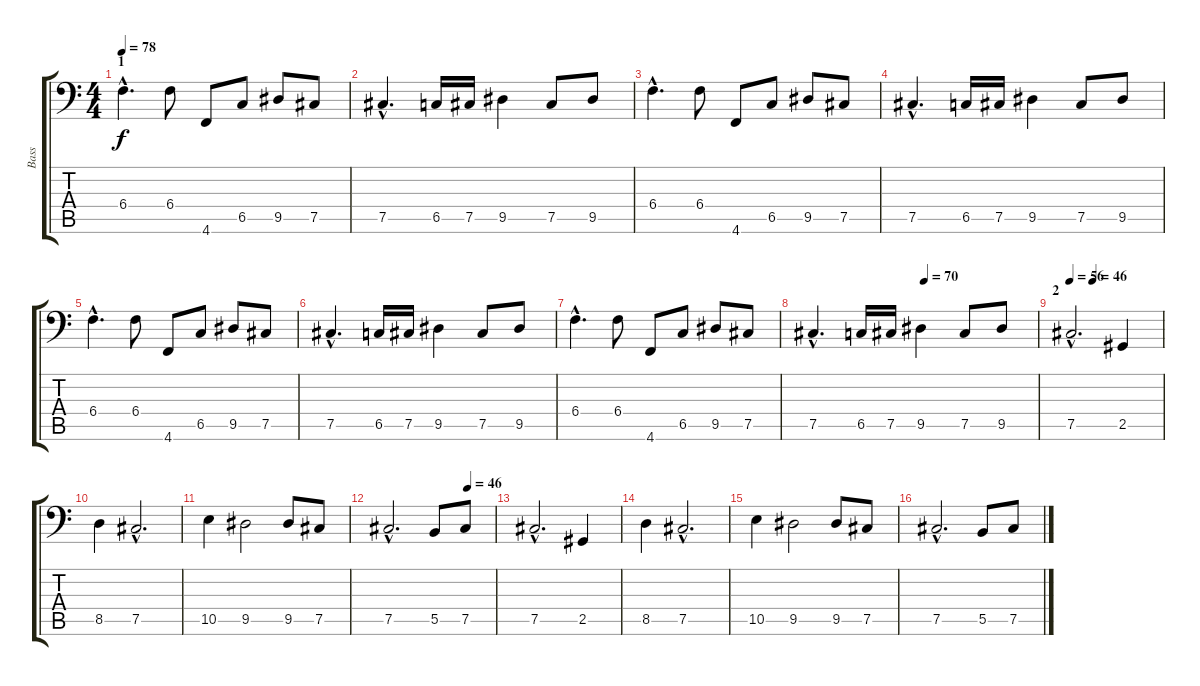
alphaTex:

\track ("Bass" "Bass") {instrument electricbassfinger}
\staff {score tabs}
\tuning (Db3 Ab2 E2 B1 Gb1 Db1) {hide}
\ts (4 4)
\section ("" "1")
\tempo 78
\clef f4
\ks c
6.4{hac}.4{d dy f instrument electricbassfinger} 6.4.8 4.6.8 6.5.8 9.5.8 7.5.8 |
7.5{hac}.4{d} 6.5.16 7.5.16 9.5.4 7.5.8 9.5.8 |
6.4{hac}.4{d} 6.4.8 4.6.8 6.5.8 9.5.8 7.5.8 |
7.5{hac}.4{d} 6.5.16 7.5.16 9.5.4 7.5.8 9.5.8 |
6.4{hac}.4{d} 6.4.8 4.6.8 6.5.8 9.5.8 7.5.8 |
7.5{hac}.4{d} 6.5.16 7.5.16 9.5.4 7.5.8 9.5.8 |
6.4{hac}.4{d} 6.4.8 4.6.8 6.5.8 9.5.8 7.5.8 |
\tempo (70 0.5)
7.5{hac}.4{d} 6.5.16 7.5.16 9.5.4 7.5.8 9.5.8 |
\section ("" "2")
\tempo 56
\tempo (46 0.25)
7.5{hac}.2{d} 2.5.4 |
8.5.4 7.5{hac}.2{d} |
10.5.4 9.5.2 9.5.8 7.5.8 |
\tempo (46 0.75)
7.5{hac}.2{d} 5.5.8 7.5.8 |
7.5{hac}.2{d} 2.5.4 |
8.5.4 7.5{hac}.2{d} |
10.5.4 9.5.2 9.5.8 7.5.8 |
7.5{hac}.2{d} 5.5.8 7.5.8
